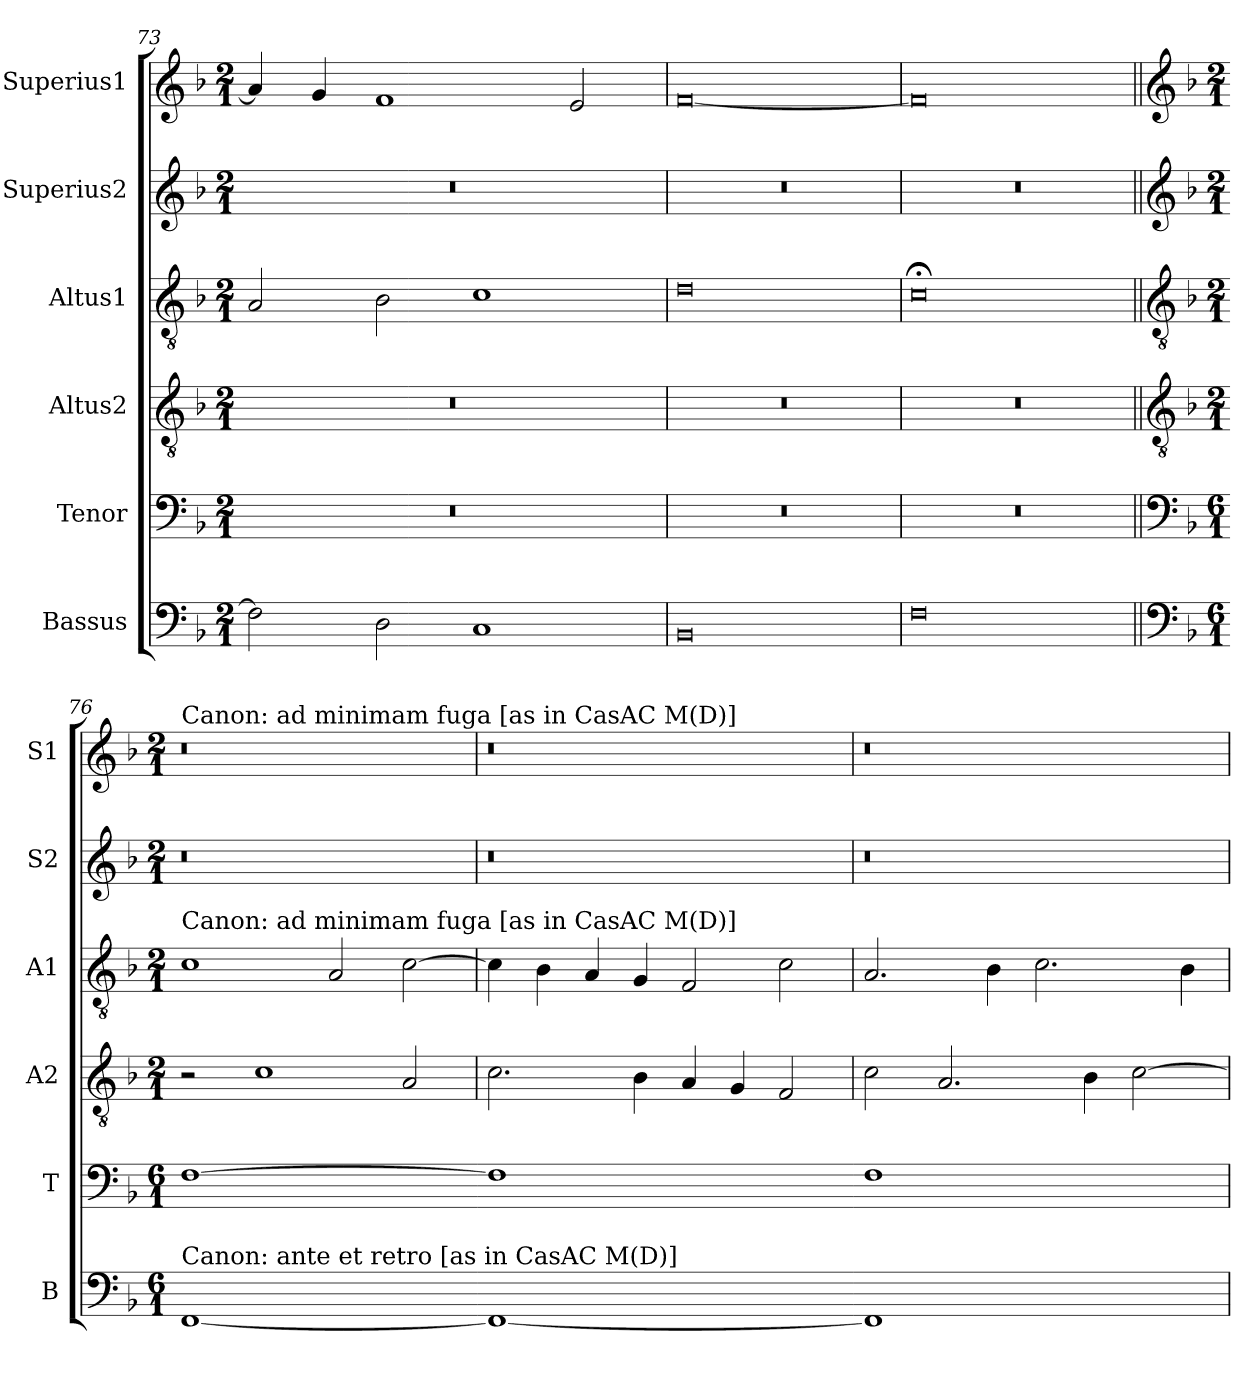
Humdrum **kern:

**kern	**kern	**kern	**kern	**kern	**kern
*part6	*part5	*part4	*part3	*part2	*part1
*staff6	*staff5	*staff4	*staff3	*staff2	*staff1
*I"Bassus	*I"Tenor	*I"Altus2	*I"Altus1	*I"Superius2	*I"Superius1
*I'B	*I'T	*I'A2	*I'A1	*I'S2	*I'S1
*clefF4	*clefF4	*clefGv2	*clefGv2	*clefG2	*clefG2
*k[b-]	*k[b-]	*k[b-]	*k[b-]	*k[b-]	*k[b-]
*M2/1	*M2/1	*M2/1	*M2/1	*M2/1	*M2/1
=73	=73	=73	=73	=73	=73
2F\]	0r	0r	2A/	0r	4a/]
.	.	.	.	.	4g/
2D\	.	.	2B-\	.	1f
1C	.	.	1c	.	.
.	.	.	.	.	2e/
=74	=74	=74	=74	=74	=74
0BB-	0r	0r	0d	0r	[0f
=75	=75	=75	=75	=75	=75
0F	0r	0r	0c;<	0r	0f]
!!LO:LB:g=z
=76||	=76||	=76||	=76||	=76||	=76||
*clefF4	*clefF4	*clefGv2	*clefGv2	*clefG2	*clefG2
*k[b-]	*k[b-]	*k[b-]	*k[b-]	*k[b-]	*k[b-]
*M6/1	*M6/1	*M2/1	*M2/1	*M2/1	*M2/1
!	!	!	!	!	!LO:TX:a:t=Canon&colon; ad minimam fuga [as in CasAC M(D)]
!	!	!	!LO:TX:a:t=Canon&colon; ad minimam fuga [as in CasAC M(D)]	!	!
!LO:TX:a:t=Canon&colon; ante et retro [as in CasAC M(D)]	!	!	!	!	!
!LO:N:vis=1	!LO:N:vis=1	!	!	!	!
[0FF	[0F	2r	1c	0r	0r
.	.	1c	.	.	.
.	.	.	2A/	.	.
.	.	2A/	[2c\	.	.
=77-	=77-	=77	=77	=77	=77
!LO:N:vis=1	!LO:N:vis=1	!	!	!	!
0FF_	0F]	2.c\	4c\]	0r	0r
.	.	.	4B-\	.	.
.	.	.	4A/	.	.
.	.	4B-\	4G/	.	.
.	.	4A/	2F/	.	.
.	.	4G/	.	.	.
.	.	2F/	2c\	.	.
=78-	=78-	=78	=78	=78	=78
!LO:N:vis=1	!LO:N:vis=1	!	!	!	!
0FF]	0F	2c\	2.A/	0r	0r
.	.	2.A/	.	.	.
.	.	.	4B-\	.	.
.	.	.	2.c\	.	.
.	.	4B-\	.	.	.
.	.	[2c\	.	.	.
.	.	.	4B-\	.	.
=	=	=	=	=	=
*-	*-	*-	*-	*-	*-
